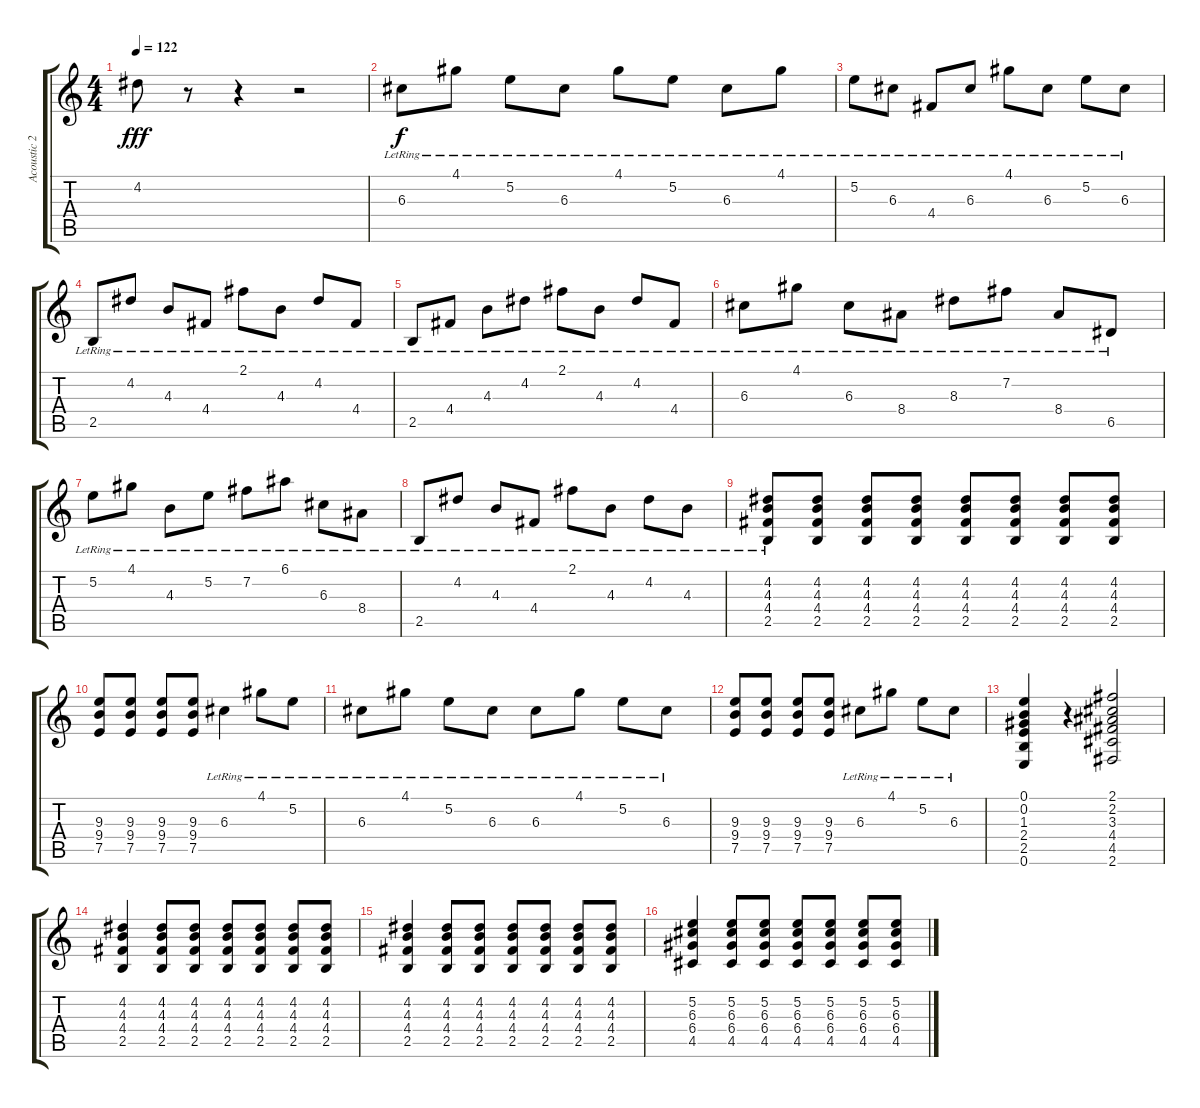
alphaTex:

\track ("Acoustic 2" "Acoustic 2") {instrument acousticguitarsteel}
\staff {score tabs}
\tuning (E4 B3 G3 D3 A2 E2) {hide}
\ts (4 4)
\tempo 122
\clef g2
\ks c
4.2.8{dy fff} r.8 r.4 r.2 |
6.3{lr}.8{dy f} 4.1{lr}.8 5.2{lr}.8 6.3{lr}.8 4.1{lr}.8 5.2{lr}.8 6.3{lr}.8 4.1{lr}.8 |
5.2{lr}.8 6.3{lr}.8 4.4{lr}.8 6.3{lr}.8 4.1{lr}.8 6.3{lr}.8 5.2{lr}.8 6.3{lr}.8 |
2.5{lr}.8 4.2{lr}.8 4.3{lr}.8 4.4{lr}.8 2.1{lr}.8 4.3{lr}.8 4.2{lr}.8 4.4{lr}.8 |
2.5{lr}.8 4.4{lr}.8 4.3{lr}.8 4.2{lr}.8 2.1{lr}.8 4.3{lr}.8 4.2{lr}.8 4.4{lr}.8 |
6.3{lr}.8 4.1{lr}.8 6.3{lr}.8 8.4{lr}.8 8.3{lr}.8 7.2{lr}.8 8.4{lr}.8 6.5{lr}.8 |
5.2{lr}.8 4.1{lr}.8 4.3{lr}.8 5.2{lr}.8 7.2{lr}.8 6.1{lr}.8 6.3{lr}.8 8.4{lr}.8 |
2.5{lr}.8 4.2{lr}.8 4.3{lr}.8 4.4{lr}.8 2.1{lr}.8 4.3{lr}.8 4.2{lr}.8 4.3{lr}.8 |
(4.2{lr} 4.3 4.4 2.5).8 (4.2 4.3 4.4 2.5).8 (4.2 4.3 4.4 2.5).8 (4.2 4.3 4.4 2.5).8 (4.2 4.3 4.4 2.5).8 (4.2 4.3 4.4 2.5).8 (4.2 4.3 4.4 2.5).8 (4.2 4.3 4.4 2.5).8 |
(9.3 9.4 7.5).8 (9.3 9.4 7.5).8 (9.3 9.4 7.5).8 (9.3 9.4 7.5).8 6.3{lr}.4 4.1{lr}.8 5.2{lr}.8 |
6.3{lr}.8 4.1{lr}.8 5.2{lr}.8 6.3{lr}.8 6.3{lr}.8 4.1{lr}.8 5.2{lr}.8 6.3{lr}.8 |
(9.3 9.4 7.5).8 (9.3 9.4 7.5).8 (9.3 9.4 7.5).8 (9.3 9.4 7.5).8 6.3{lr}.8 4.1{lr}.8 5.2{lr}.8 6.3{lr}.8 |
(0.1 0.2 1.3 2.4 2.5 0.6).4 r.4 (2.1 2.2 3.3 4.4 4.5 2.6).2 |
(4.2 4.3 4.4 2.5).4 (4.2 4.3 4.4 2.5).8 (4.2 4.3 4.4 2.5).8 (4.2 4.3 4.4 2.5).8 (4.2 4.3 4.4 2.5).8 (4.2 4.3 4.4 2.5).8 (4.2 4.3 4.4 2.5).8 |
(4.2 4.3 4.4 2.5).4 (4.2 4.3 4.4 2.5).8 (4.2 4.3 4.4 2.5).8 (4.2 4.3 4.4 2.5).8 (4.2 4.3 4.4 2.5).8 (4.2 4.3 4.4 2.5).8 (4.2 4.3 4.4 2.5).8 |
(5.2 6.3 6.4 4.5).4 (5.2 6.3 6.4 4.5).8 (5.2 6.3 6.4 4.5).8 (5.2 6.3 6.4 4.5).8 (5.2 6.3 6.4 4.5).8 (5.2 6.3 6.4 4.5).8 (5.2 6.3 6.4 4.5).8
